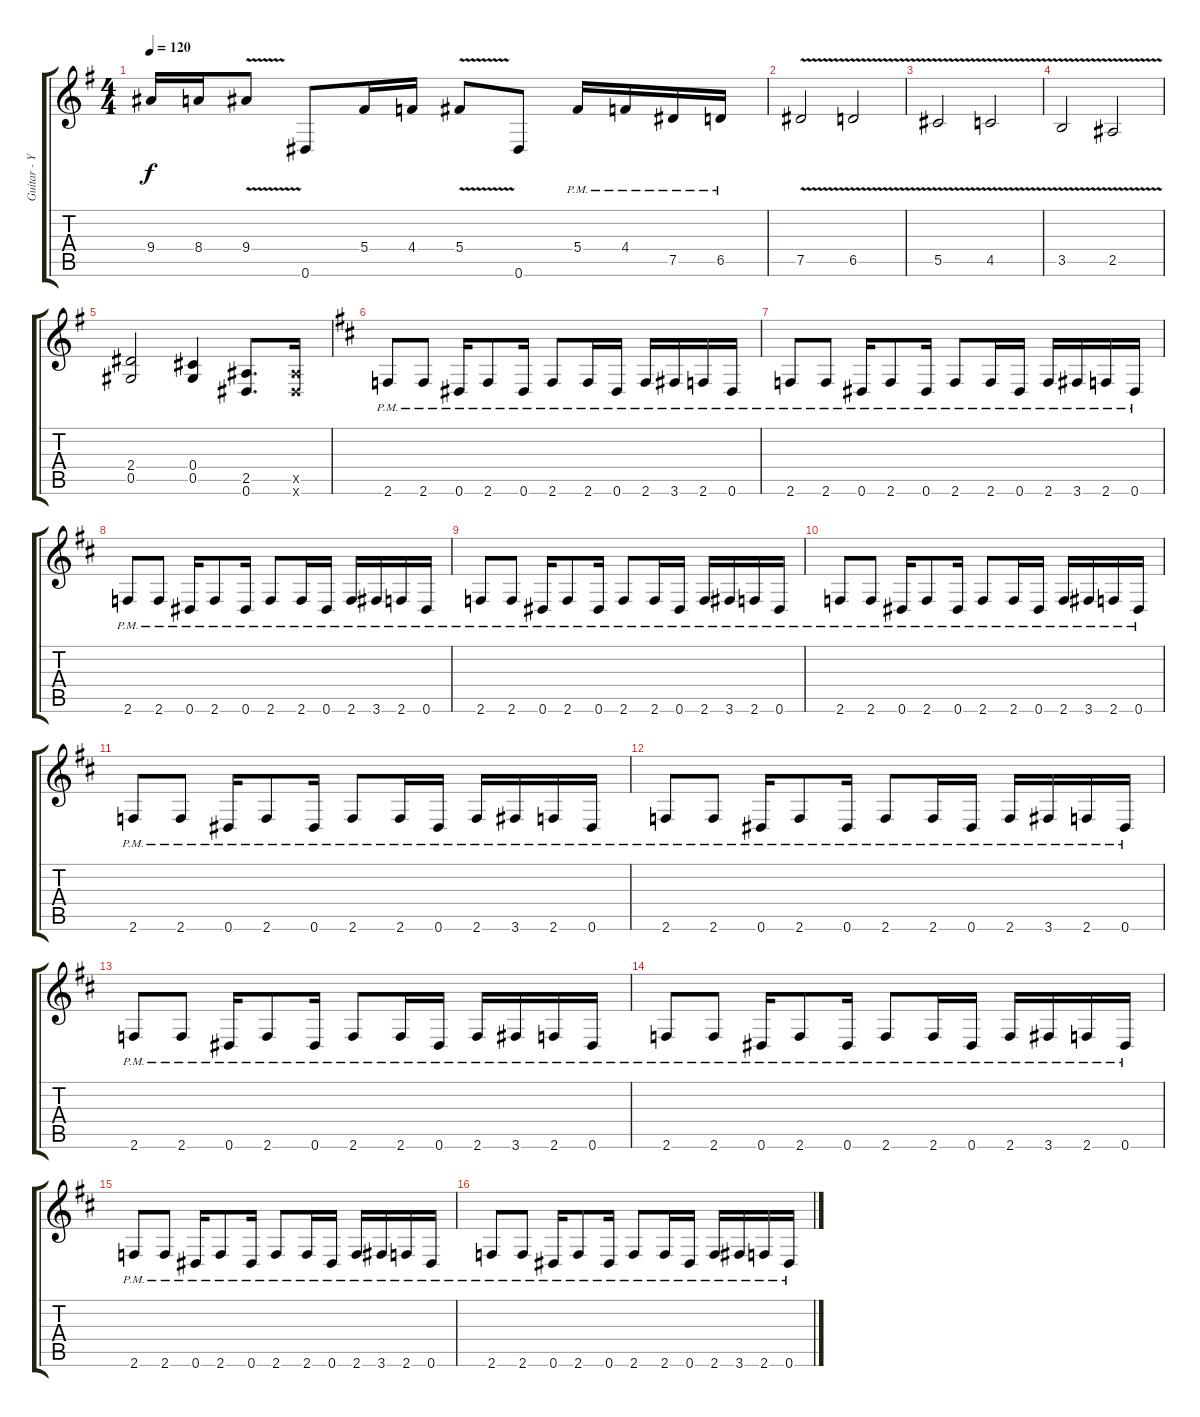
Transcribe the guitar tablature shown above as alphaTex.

\track ("Guitar - Yngwie J. Malmsteen" "Guitar - Y") {instrument overdrivenguitar}
\staff {score tabs}
\tuning (Eb4 Bb3 Gb3 Db3 Ab2 Eb2) {hide}
\ts (4 4)
\tempo 120
\clef g2
\ks eminor
9.4.16{dy f} 8.4.16 9.4{v}.8 0.6.8 5.4.16 4.4.16 5.4{v}.8 0.6.8 5.4{pm}.16 4.4{pm}.16 7.5{pm}.16 6.5{pm}.16 |
7.5{v}.2 6.5{v}.2 |
5.5{v}.2 4.5{v}.2 |
3.5{v}.2 2.5{v}.2 |
(2.4 0.5).2 (0.4 0.5).4 (2.5 0.6).8{d} (2.5{x} 0.6{x}).16 |
\ks bminor
2.6{pm}.8 2.6{pm}.8 0.6{pm}.16 2.6{pm}.8 0.6{pm}.16 2.6{pm}.8 2.6{pm}.16 0.6{pm}.16 2.6{pm}.16 3.6{pm}.16 2.6{pm}.16 0.6{pm}.16 |
2.6{pm}.8 2.6{pm}.8 0.6{pm}.16 2.6{pm}.8 0.6{pm}.16 2.6{pm}.8 2.6{pm}.16 0.6{pm}.16 2.6{pm}.16 3.6{pm}.16 2.6{pm}.16 0.6{pm}.16 |
2.6{pm}.8 2.6{pm}.8 0.6{pm}.16 2.6{pm}.8 0.6{pm}.16 2.6{pm}.8 2.6{pm}.16 0.6{pm}.16 2.6{pm}.16 3.6{pm}.16 2.6{pm}.16 0.6{pm}.16 |
2.6{pm}.8 2.6{pm}.8 0.6{pm}.16 2.6{pm}.8 0.6{pm}.16 2.6{pm}.8 2.6{pm}.16 0.6{pm}.16 2.6{pm}.16 3.6{pm}.16 2.6{pm}.16 0.6{pm}.16 |
2.6{pm}.8 2.6{pm}.8 0.6{pm}.16 2.6{pm}.8 0.6{pm}.16 2.6{pm}.8 2.6{pm}.16 0.6{pm}.16 2.6{pm}.16 3.6{pm}.16 2.6{pm}.16 0.6{pm}.16 |
2.6{pm}.8 2.6{pm}.8 0.6{pm}.16 2.6{pm}.8 0.6{pm}.16 2.6{pm}.8 2.6{pm}.16 0.6{pm}.16 2.6{pm}.16 3.6{pm}.16 2.6{pm}.16 0.6{pm}.16 |
2.6{pm}.8 2.6{pm}.8 0.6{pm}.16 2.6{pm}.8 0.6{pm}.16 2.6{pm}.8 2.6{pm}.16 0.6{pm}.16 2.6{pm}.16 3.6{pm}.16 2.6{pm}.16 0.6{pm}.16 |
2.6{pm}.8 2.6{pm}.8 0.6{pm}.16 2.6{pm}.8 0.6{pm}.16 2.6{pm}.8 2.6{pm}.16 0.6{pm}.16 2.6{pm}.16 3.6{pm}.16 2.6{pm}.16 0.6{pm}.16 |
2.6{pm}.8 2.6{pm}.8 0.6{pm}.16 2.6{pm}.8 0.6{pm}.16 2.6{pm}.8 2.6{pm}.16 0.6{pm}.16 2.6{pm}.16 3.6{pm}.16 2.6{pm}.16 0.6{pm}.16 |
2.6{pm}.8 2.6{pm}.8 0.6{pm}.16 2.6{pm}.8 0.6{pm}.16 2.6{pm}.8 2.6{pm}.16 0.6{pm}.16 2.6{pm}.16 3.6{pm}.16 2.6{pm}.16 0.6{pm}.16 |
2.6{pm}.8 2.6{pm}.8 0.6{pm}.16 2.6{pm}.8 0.6{pm}.16 2.6{pm}.8 2.6{pm}.16 0.6{pm}.16 2.6{pm}.16 3.6{pm}.16 2.6{pm}.16 0.6{pm}.16
